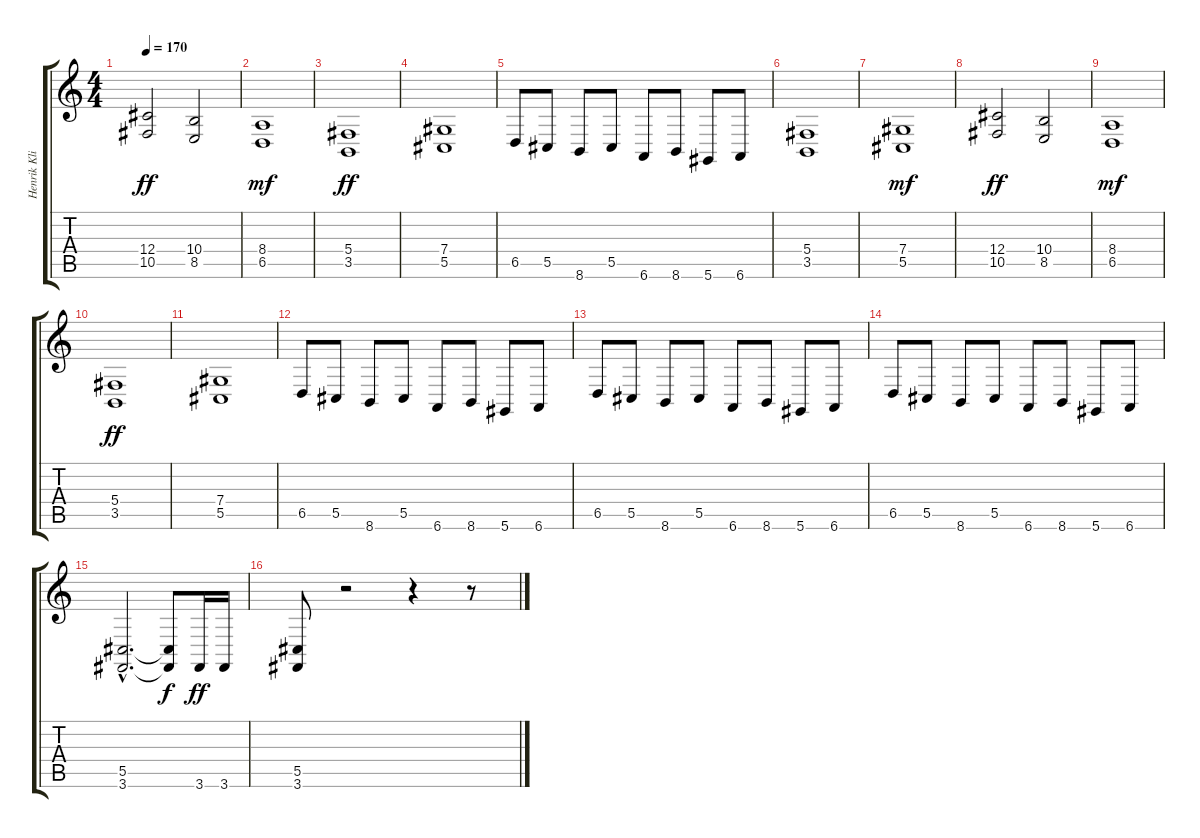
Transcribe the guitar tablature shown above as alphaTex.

\track ("Henrik Klingenberg" "Henrik Kli") {instrument harpsichord}
\staff {score tabs}
\tuning (Eb4 Bb3 Gb3 Db3 Ab2 Eb2) {hide}
\ts (4 4)
\tempo 170
\clef g2
\ks c
(12.4 10.5).2{dy ff} (10.4 8.5).2 |
(8.4 6.5).1{dy mf} |
(5.4 3.5).1{dy ff} |
(7.4 5.5).1 |
6.5.8 5.5.8 8.6.8 5.5.8 6.6.8 8.6.8 5.6.8 6.6.8 |
(5.4 3.5).1 |
(7.4 5.5).1{dy mf} |
(12.4 10.5).2{dy ff} (10.4 8.5).2 |
(8.4 6.5).1{dy mf} |
(5.4 3.5).1{dy ff} |
(7.4 5.5).1 |
6.5.8 5.5.8 8.6.8 5.5.8 6.6.8 8.6.8 5.6.8 6.6.8 |
6.5.8 5.5.8 8.6.8 5.5.8 6.6.8 8.6.8 5.6.8 6.6.8 |
6.5.8 5.5.8 8.6.8 5.5.8 6.6.8 8.6.8 5.6.8 6.6.8 |
(5.5{hac} 3.6{hac}).2{d} (5.5{t} 3.6{t}).8{dy f} 3.6.16{dy ff} 3.6.16 |
(5.5 3.6).8 r.2 r.4 r.8
